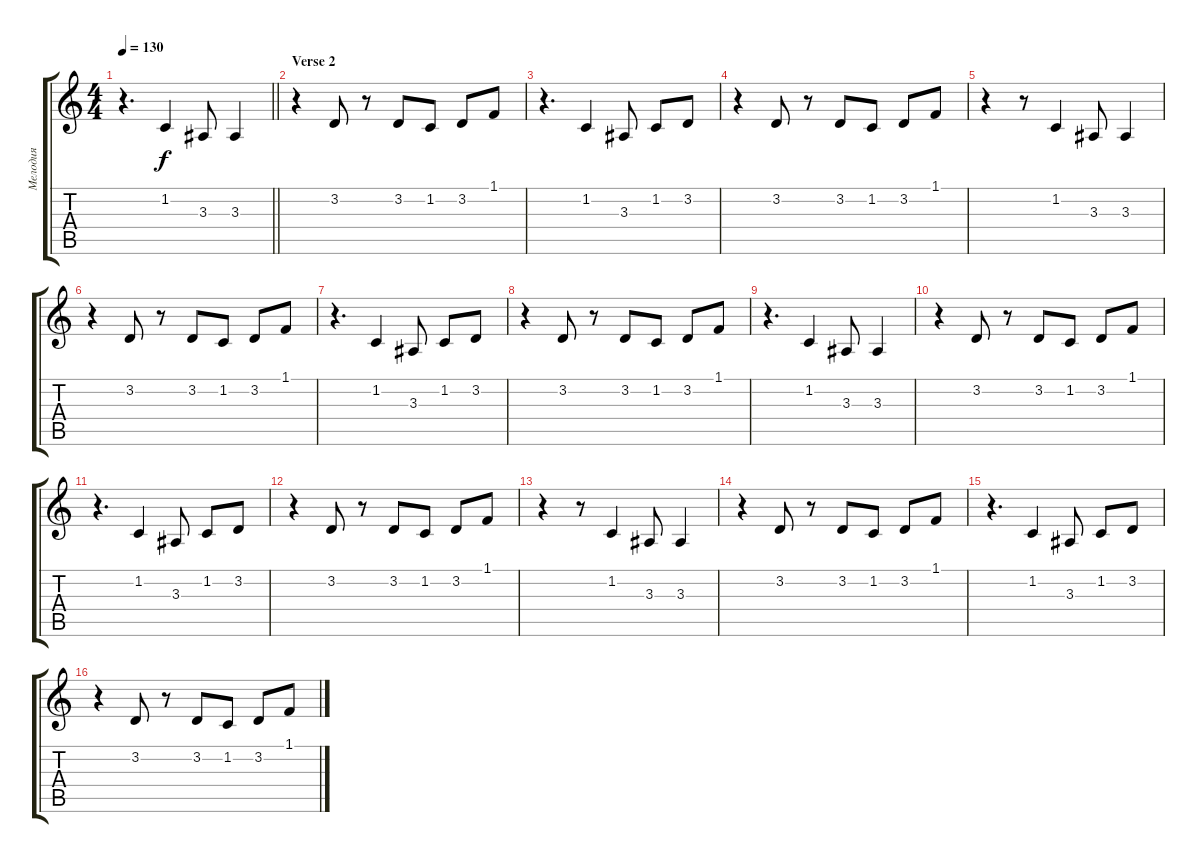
\track ("Мелодия" "Мелодия") {instrument lead2sawtooth}
\staff {score tabs}
\tuning (E4 B3 G3 D3 A2 E2) {hide}
\ts (4 4)
\tempo 130
\clef g2
\barLineRight lightlight
\ks c
r.4{d dy f} 1.2.4 3.3.8 3.3.4 |
\section ("" "Verse 2")
r.4 3.2.8 r.8 3.2.8 1.2.8 3.2.8 1.1.8 |
r.4{d} 1.2.4 3.3.8 1.2.8 3.2.8 |
r.4 3.2.8 r.8 3.2.8 1.2.8 3.2.8 1.1.8 |
r.4 r.8 1.2.4 3.3.8 3.3.4 |
r.4 3.2.8 r.8 3.2.8 1.2.8 3.2.8 1.1.8 |
r.4{d} 1.2.4 3.3.8 1.2.8 3.2.8 |
r.4 3.2.8 r.8 3.2.8 1.2.8 3.2.8 1.1.8 |
r.4{d} 1.2.4 3.3.8 3.3.4 |
r.4 3.2.8 r.8 3.2.8 1.2.8 3.2.8 1.1.8 |
r.4{d} 1.2.4 3.3.8 1.2.8 3.2.8 |
r.4 3.2.8 r.8 3.2.8 1.2.8 3.2.8 1.1.8 |
r.4 r.8 1.2.4 3.3.8 3.3.4 |
r.4 3.2.8 r.8 3.2.8 1.2.8 3.2.8 1.1.8 |
r.4{d} 1.2.4 3.3.8 1.2.8 3.2.8 |
r.4 3.2.8 r.8 3.2.8 1.2.8 3.2.8 1.1.8
